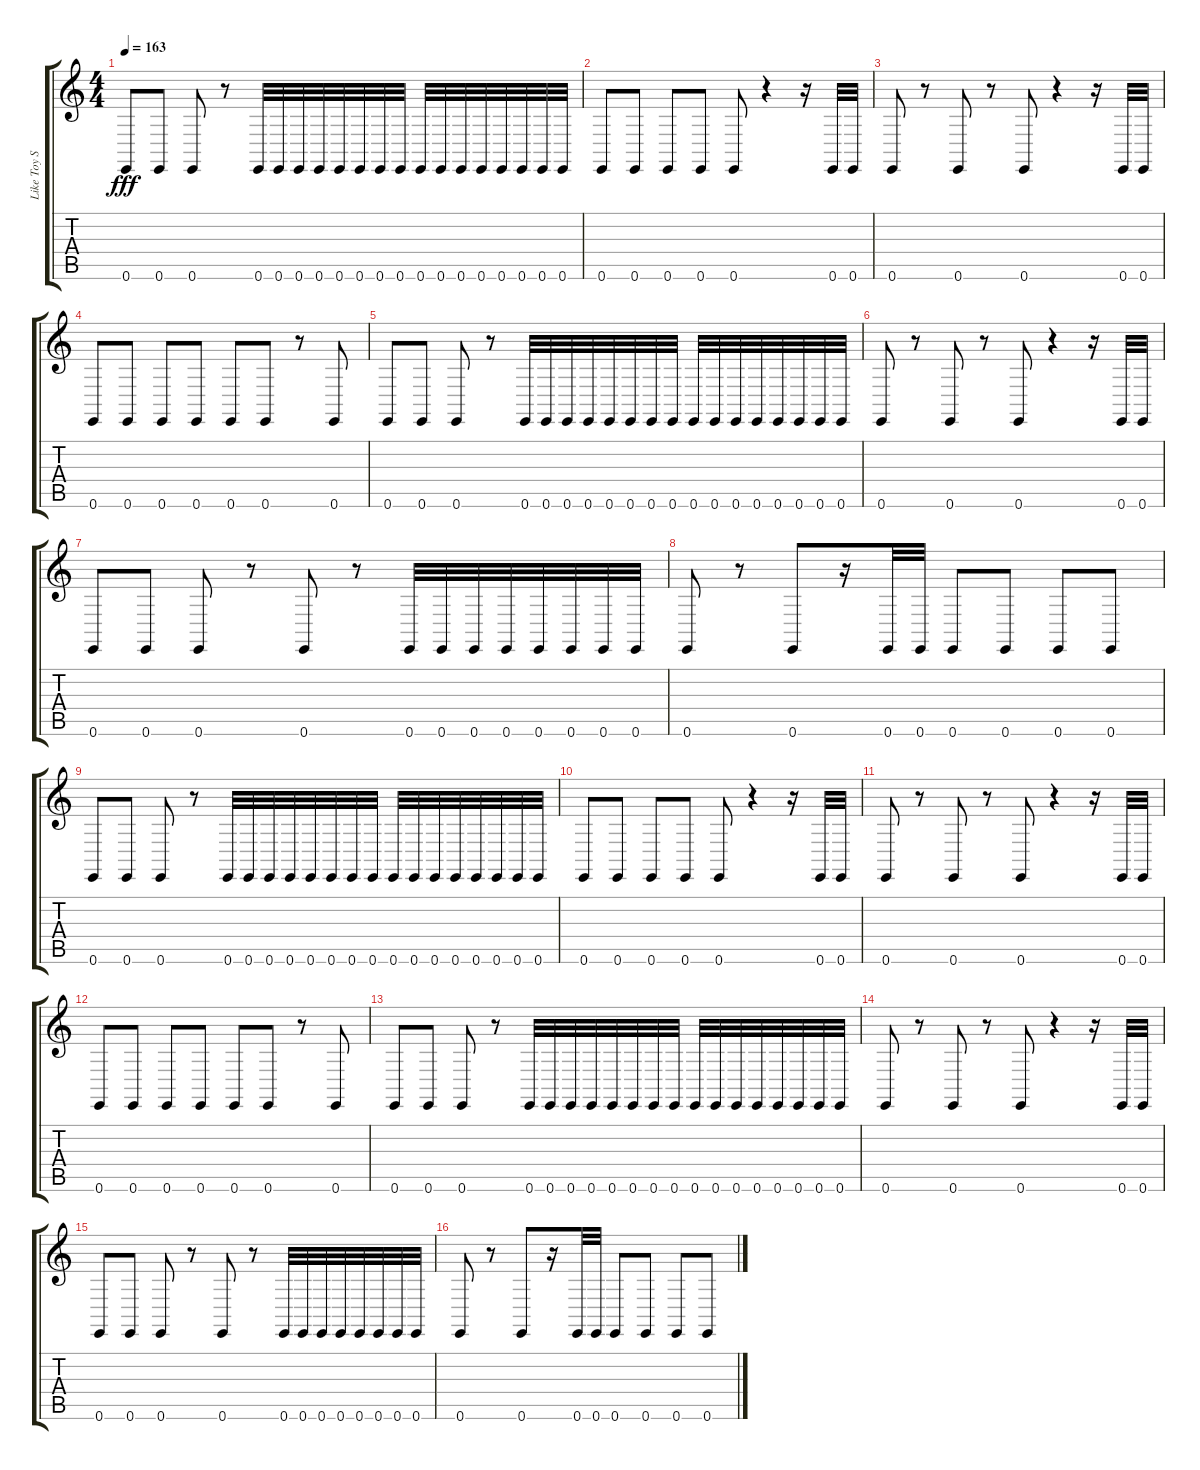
\track ("Like Toy Soldiers" "Like Toy S") {instrument acousticgrandpiano}
\staff {score tabs}
\tuning (E4 B3 G3 D3 A2 E2) {hide}
\ts (4 4)
\tempo 163
\clef g2
\ks c
0.6.8{dy fff} 0.6.8 0.6.8 r.8 0.6.32 0.6.32 0.6.32 0.6.32 0.6.32 0.6.32 0.6.32 0.6.32 0.6.32 0.6.32 0.6.32 0.6.32 0.6.32 0.6.32 0.6.32 0.6.32 |
0.6.8{balance 8} 0.6.8 0.6.8 0.6.8 0.6.8 r.4 r.16 0.6.32 0.6.32 |
0.6.8 r.8 0.6.8 r.8 0.6.8 r.4 r.16 0.6.32 0.6.32 |
0.6.8 0.6.8 0.6.8 0.6.8 0.6.8 0.6.8 r.8 0.6.8 |
0.6.8 0.6.8 0.6.8 r.8 0.6.32 0.6.32 0.6.32 0.6.32 0.6.32 0.6.32 0.6.32 0.6.32 0.6.32 0.6.32 0.6.32 0.6.32 0.6.32 0.6.32 0.6.32 0.6.32 |
0.6.8 r.8 0.6.8 r.8 0.6.8 r.4 r.16 0.6.32 0.6.32 |
0.6.8 0.6.8 0.6.8 r.8 0.6.8 r.8 0.6.32 0.6.32 0.6.32 0.6.32 0.6.32 0.6.32 0.6.32 0.6.32 |
0.6.8 r.8 0.6.8 r.16 0.6.32 0.6.32 0.6.8 0.6.8 0.6.8 0.6.8 |
0.6.8 0.6.8 0.6.8 r.8 0.6.32 0.6.32 0.6.32 0.6.32 0.6.32 0.6.32 0.6.32 0.6.32 0.6.32 0.6.32 0.6.32 0.6.32 0.6.32 0.6.32 0.6.32 0.6.32 |
0.6.8 0.6.8 0.6.8 0.6.8 0.6.8 r.4 r.16 0.6.32 0.6.32 |
0.6.8 r.8 0.6.8 r.8 0.6.8 r.4 r.16 0.6.32 0.6.32 |
0.6.8 0.6.8 0.6.8 0.6.8 0.6.8 0.6.8 r.8 0.6.8 |
0.6.8 0.6.8 0.6.8 r.8 0.6.32 0.6.32 0.6.32 0.6.32 0.6.32 0.6.32 0.6.32 0.6.32 0.6.32 0.6.32 0.6.32 0.6.32 0.6.32 0.6.32 0.6.32 0.6.32 |
0.6.8 r.8 0.6.8 r.8 0.6.8 r.4 r.16 0.6.32 0.6.32 |
0.6.8 0.6.8 0.6.8 r.8 0.6.8 r.8 0.6.32 0.6.32 0.6.32 0.6.32 0.6.32 0.6.32 0.6.32 0.6.32 |
0.6.8 r.8 0.6.8 r.16 0.6.32 0.6.32 0.6.8 0.6.8 0.6.8 0.6.8
